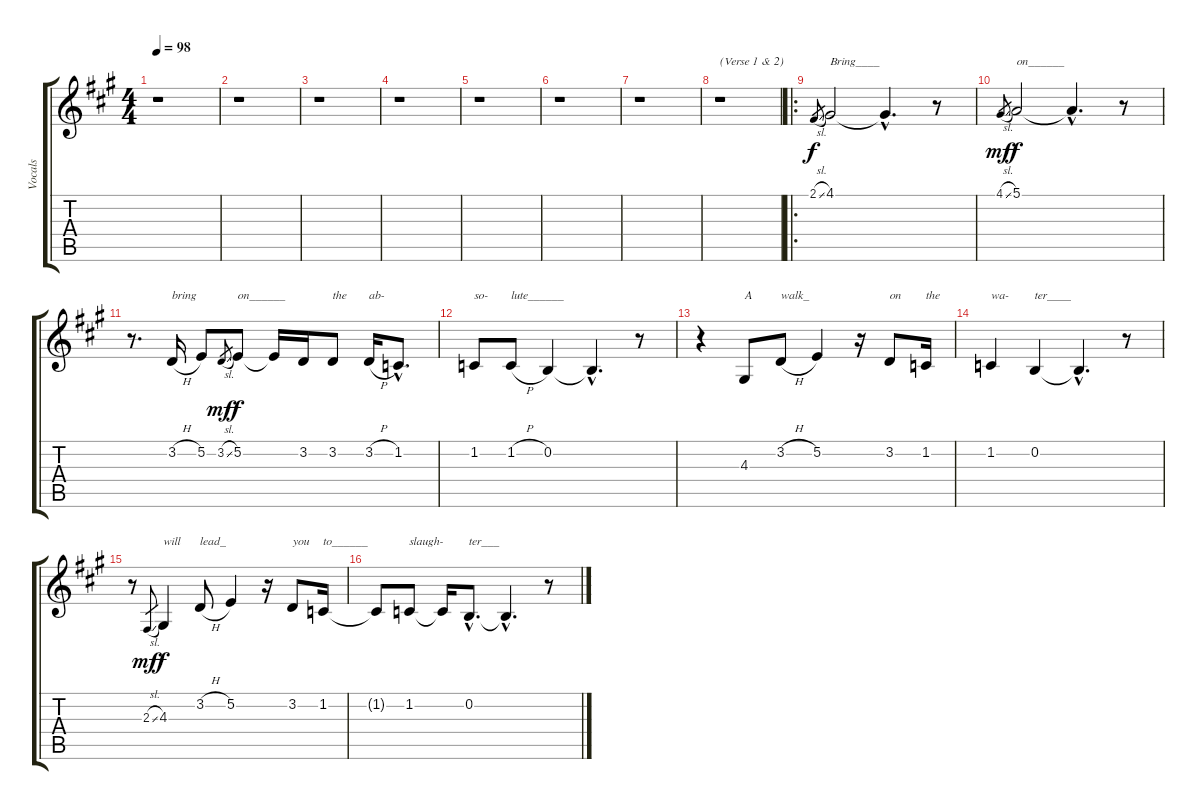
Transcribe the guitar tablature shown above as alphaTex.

\track ("Vocals" "Vocals") {instrument lead6voice}
\staff {score tabs}
\tuning (E4 B3 E3 E3 B2 E2) {hide}
\ts (4 4)
\tempo 98
\clef g2
\ks a
r.1{dy f instrument lead6voice} |
r.1 |
r.1 |
r.1 |
r.1 |
r.1 |
r.1 |
r.1{txt "(Verse 1 & 2)"} |
\ro
2.1{sl}.8{gr} 4.1.2{txt "Bring____"} 4.1{hac t}.4{d} r.8 |
4.1{sl}.8{gr dy mf} 5.1.2{txt "on______" dy f} 5.1{hac t}.4{d} r.8 |
r.8{d} 3.2{h}.16{txt "bring"} 5.2.8 3.2{sl}.8{gr dy mf} 5.2.8{txt "on______" dy f} 5.2{t}.16 3.2.16 3.2.8{txt "the"} 3.2{h}.16{txt "ab-"} 1.2{hac}.8{d} |
1.2.8{txt "so-"} 1.2{h}.8{txt "lute______"} 0.2.4 0.2{hac t}.4{d} r.8 |
r.4 4.3.8{txt "A"} 3.2{h}.8{txt "walk_"} 5.2.4 r.16 3.2.8{txt "on"} 1.2.16{txt "the"} |
1.2.4{txt "wa-"} 0.2.4{txt "ter____"} 0.2{hac t}.4{d} r.8 |
r.8 2.3{sl}.8{gr dy mf} 4.3.4{txt "will" dy f} 3.2{h}.8{txt "lead_"} 5.2.4 r.16 3.2.8{txt "you"} 1.2.16{txt "to______"} |
1.2{t}.8 1.2.8{txt "slaugh-"} 1.2{t}.16 0.2{hac}.8{d txt "ter___"} 0.2{hac t}.4{d} r.8
